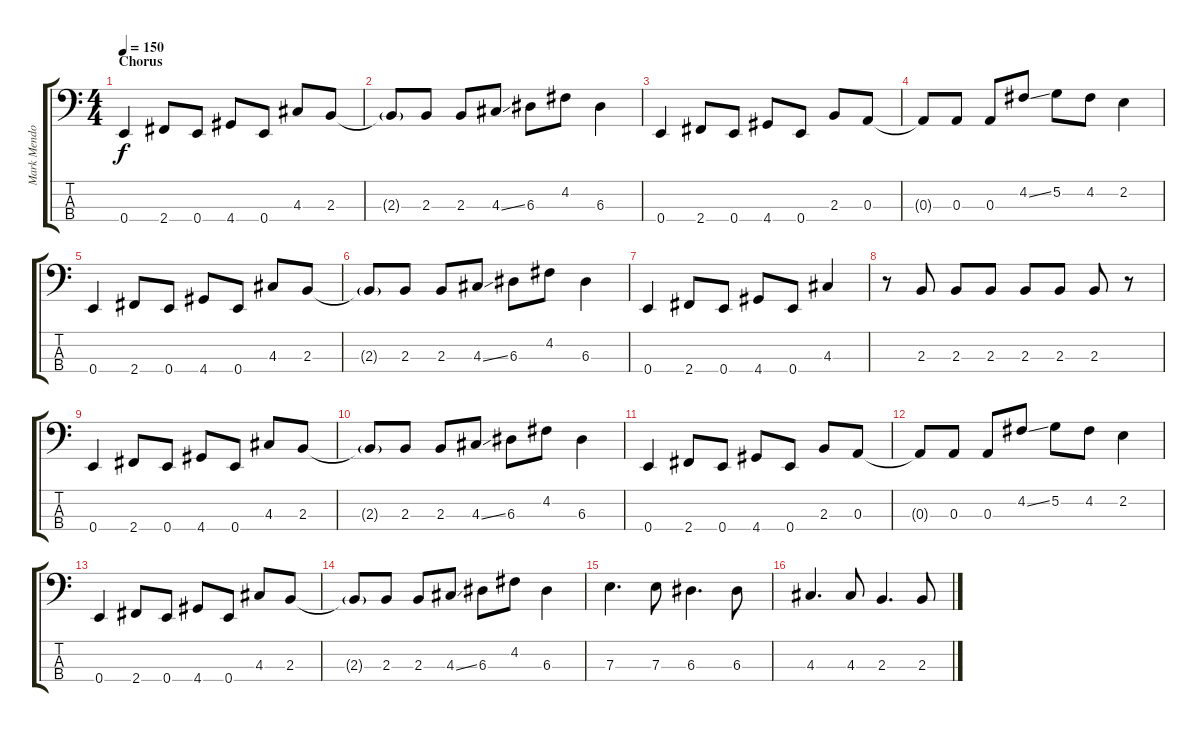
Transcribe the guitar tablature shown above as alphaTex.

\track ("Mark Mendoza - Bass" "Mark Mendo") {instrument electricbasspick}
\staff {score tabs}
\tuning (G2 D2 A1 E1) {hide}
\ts (4 4)
\section ("" "Chorus")
\tempo 150
\clef f4
\ks c
0.4.4{dy f} 2.4.8 0.4.8 4.4.8 0.4.8 4.3.8 2.3.8 |
2.3{g t}.8 2.3.8 2.3.8 4.3{ss}.8 6.3.8 4.2.8 6.3.4 |
0.4.4 2.4.8 0.4.8 4.4.8 0.4.8 2.3.8 0.3.8 |
0.3{t}.8 0.3.8 0.3.8 4.2{ss}.8 5.2.8 4.2.8 2.2.4 |
0.4.4 2.4.8 0.4.8 4.4.8 0.4.8 4.3.8 2.3.8 |
2.3{g t}.8 2.3.8 2.3.8 4.3{ss}.8 6.3.8 4.2.8 6.3.4 |
0.4.4 2.4.8 0.4.8 4.4.8 0.4.8 4.3.4 |
r.8 2.3.8 2.3.8 2.3.8 2.3.8 2.3.8 2.3.8 r.8 |
0.4.4 2.4.8 0.4.8 4.4.8 0.4.8 4.3.8 2.3.8 |
2.3{g t}.8 2.3.8 2.3.8 4.3{ss}.8 6.3.8 4.2.8 6.3.4 |
0.4.4 2.4.8 0.4.8 4.4.8 0.4.8 2.3.8 0.3.8 |
0.3{t}.8 0.3.8 0.3.8 4.2{ss}.8 5.2.8 4.2.8 2.2.4 |
0.4.4 2.4.8 0.4.8 4.4.8 0.4.8 4.3.8 2.3.8 |
2.3{g t}.8 2.3.8 2.3.8 4.3{ss}.8 6.3.8 4.2.8 6.3.4 |
7.3.4{d} 7.3.8 6.3.4{d} 6.3.8 |
4.3.4{d} 4.3.8 2.3.4{d} 2.3.8
